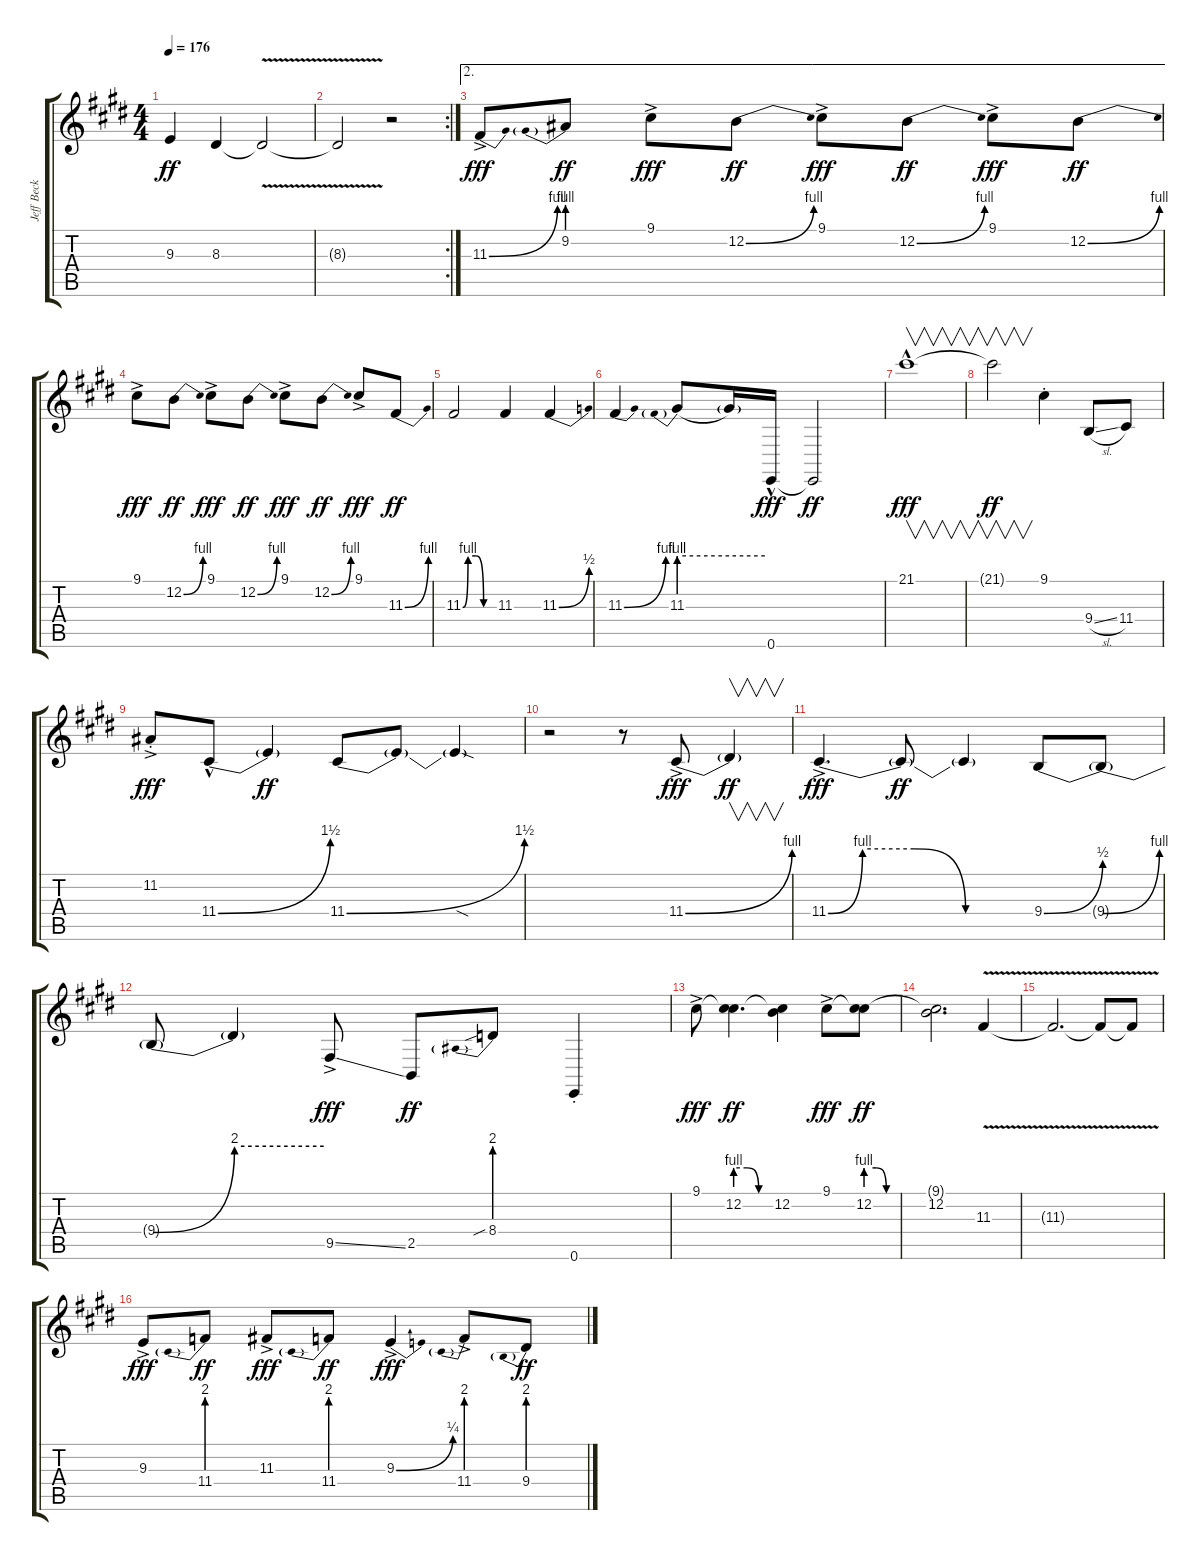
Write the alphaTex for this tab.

\track ("Jeff Beck Lead Guitar Overdub" "Jeff Beck ") {instrument cello}
\staff {score tabs}
\tuning (E4 B3 G3 D3 A2 E2) {hide}
\ts (4 4)
\tempo 176
\clef g2
\ks e
9.3.4{dy ff} 8.3.4 8.3{v t}.2 |
\rc 2
8.3{v t}.2 r.2 |
\ae 2
11.3{be (bend 0 0 60 4) ac}.8{dy fff} 9.2{be (prebend 0 4 60 4)}.8{dy ff} 9.1{ac}.8{dy fff} 12.2{be (bend 0 0 60 4)}.8{dy ff} 9.1{ac}.8{dy fff} 12.2{be (bend 0 0 60 4)}.8{dy ff} 9.1{ac}.8{dy fff} 12.2{be (bend 0 0 60 4)}.8{dy ff} |
9.1{ac}.8{dy fff} 12.2{be (bend 0 0 60 4)}.8{dy ff} 9.1{ac}.8{dy fff} 12.2{be (bend 0 0 60 4)}.8{dy ff} 9.1{ac}.8{dy fff} 12.2{be (bend 0 0 60 4)}.8{dy ff} 9.1{ac}.8{dy fff} 11.3{be (bend 0 0 60 4)}.8{dy ff} |
11.3{be (custom 0 0 10 4 25 4 40 0 60 0)}.2 11.3.4 11.3{be (bend 0 0 60 2)}.4 |
11.3{be (bend 0 0 60 4)}.4 11.3{be (prebend 0 4 60 4)}.8 11.3{be (hold 0 4 60 4) t}.16 0.6{hac}.16{dy fff} 0.6{t}.2{dy ff} |
21.1{hac}.1{v dy fff} |
21.1{t}.2{v dy ff} 9.1{st}.4 9.4{sl}.8 11.4.8 |
11.2{ac st}.8{dy fff} 11.4{be (bend 0 0 60 6) hac}.8 11.4{t}.4{dy ff} 11.4{be (bend 0 0 60 6)}.8 11.4{t}.8 11.4{sod t}.4 |
r.2 r.8 11.4{be (bend 0 0 60 4) ac}.8{dy fff} 11.4{t}.4{v dy ff} |
11.4{be (custom 0 0 10 4 25 4 40 0 60 0) ac}.4{d dy fff} 11.4{t}.8{dy ff} 11.4{t}.4 9.4{be (bend 0 0 60 2)}.8 9.4{be (bend 0 0 60 4) t}.8 |
9.4{be (bend 0 0 60 8) t}.8 9.4{be (hold 0 8 60 8) t}.4 9.5{ss ac}.8{dy fff} 2.5.8{dy ff} 8.4{be (prebend 0 8 60 8) sib}.8 0.6{st}.4 |
9.1{ac}.8{dy fff} (9.1{t} 12.2{be (custom 0 4 20 4 40 0 60 0)}).4{d dy ff} (9.1{t} 12.2).4 9.1{ac}.8{dy fff} (9.1{t} 12.2{be (custom 0 4 20 4 40 0 60 0)}).8{dy ff} |
(9.1{t} 12.2).2{d} 11.3{v}.4 |
11.3{v t}.2{d} 11.3{v t}.8 11.3{v t}.8 |
9.3{ac}.8{dy fff} 11.4{be (prebend 0 8 60 8)}.8{dy ff} 11.3{ac}.8{dy fff} 11.4{be (prebend 0 8 60 8)}.8{dy ff} 9.3{be (bend 0 0 60 1) ac}.4{dy fff} 11.4{be (prebend 0 8 60 8) ac}.8 9.4{be (prebend 0 8 60 8)}.8{dy ff}
